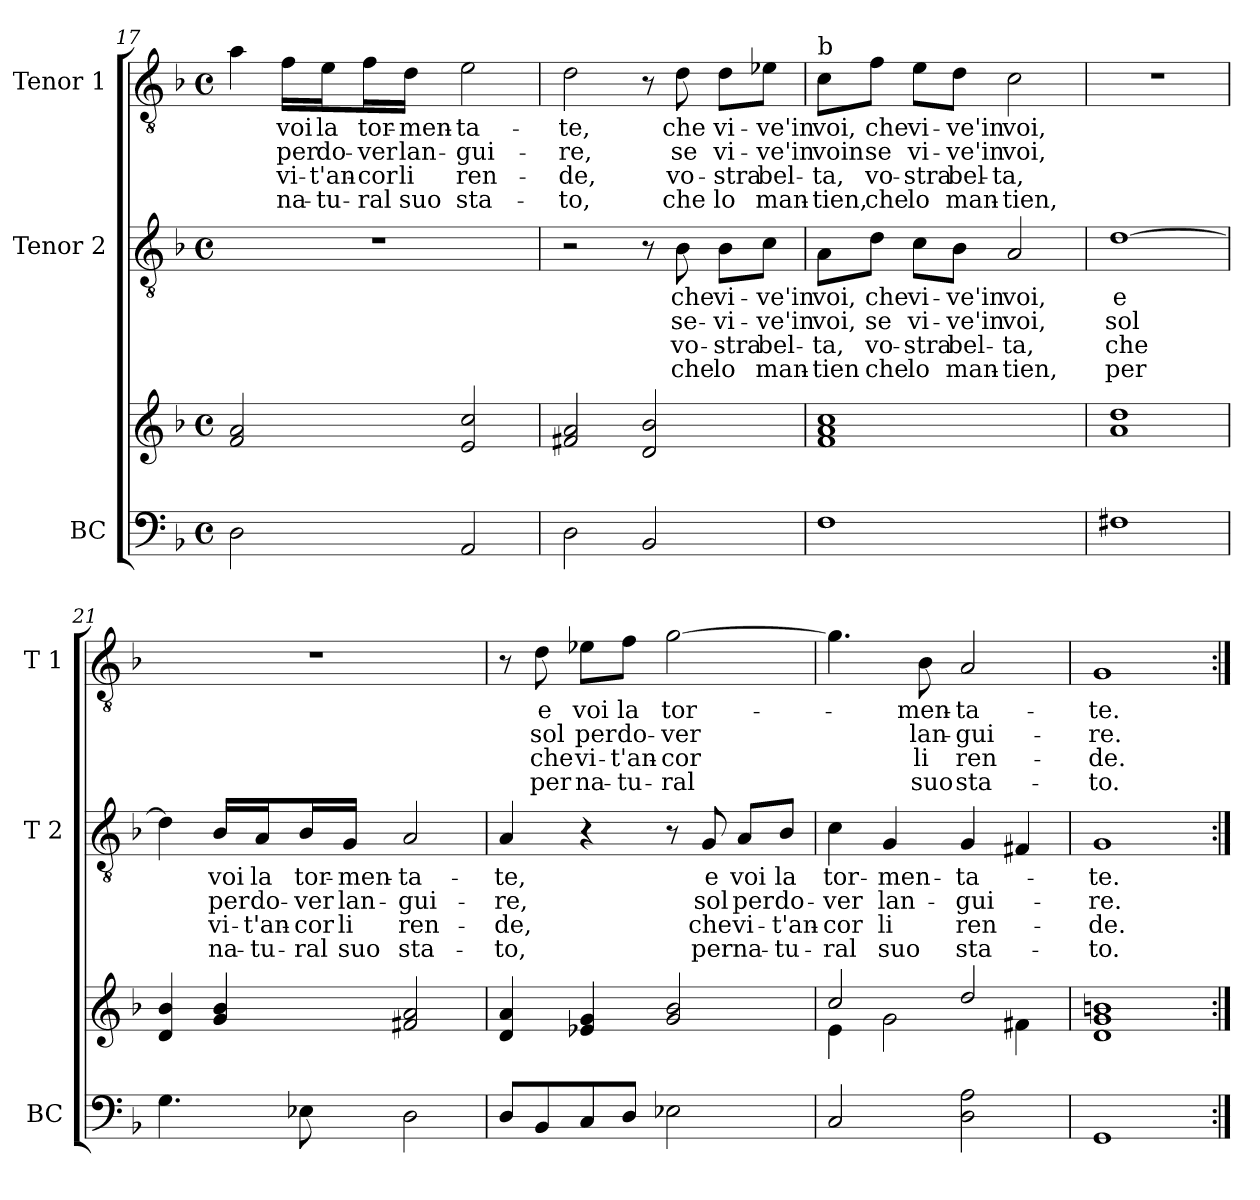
**kern	**kern	**kern	**text	**text	**text	**text	**kern	**text	**text	**text	**text
*part3	*part3	*part2	*part2	*part2	*part2	*part2	*part1	*part1	*part1	*part1	*part1
*staff4	*staff3	*staff2	*staff2	*staff2	*staff2	*staff2	*staff1	*staff1	*staff1	*staff1	*staff1
*I"BC	*	*I"Tenor 2	*	*	*	*	*I"Tenor 1	*	*	*	*
*I'BC	*	*I'T 2	*	*	*	*	*I'T 1	*	*	*	*
*clefF4	*clefG2	*clefGv2	*	*	*	*	*clefGv2	*	*	*	*
*k[b-]	*k[b-]	*k[b-]	*	*	*	*	*k[b-]	*	*	*	*
*F:	*F:	*F:	*	*	*	*	*F:	*	*	*	*
*M4/4	*M4/4	*M4/4	*	*	*	*	*M4/4	*	*	*	*
*met(c)	*met(c)	*met(c)	*	*	*	*	*met(c)	*	*	*	*
=17	=17	=17	=17	=17	=17	=17	=17	=17	=17	=17	=17
2D\	2f/ 2a/	1r	.	.	.	.	4a\	.	.	.	.
.	.	.	.	.	.	.	16f\LL	voi	per	vi-	na-
.	.	.	.	.	.	.	16e\J	la	do-	-t'an-	-tu-
.	.	.	.	.	.	.	16f\L	tor-	-ver	-cor	-ral
.	.	.	.	.	.	.	16d\JJ	-men-	lan-	li	suo
2AA/	2e/ 2cc/	.	.	.	.	.	2e\	-ta-	-gui-	ren-	sta-
=18	=18	=18	=18	=18	=18	=18	=18	=18	=18	=18	=18
2D\	2f#X/ 2a/	2r	.	.	.	.	2d\	-te,	-re,	-de,	-to,
2BB-/	2d/ 2b-/	8r	.	.	.	.	8r	.	.	.	.
.	.	8B-\	che	se-	vo-	che	8d\	che	se	vo-	che
.	.	8B-\L	vi-	-vi-	-stra	lo	8d\L	vi-	vi-	-stra	lo
.	.	8c\J	-ve'in	-ve'in	bel-	man-	8e-X\J	-ve'in	-ve'in	bel-	man-
=19	=19	=19	=19	=19	=19	=19	=19	=19	=19	=19	=19
!	!	!	!	!	!	!	!LO:TX:a:t=b	!	!	!	!
1F	1f 1a 1cc	8A\L	voi,	voi,	-ta,	-tien	8c\L	voi,	voin	-ta,	-tien,
.	.	8d\J	che	se	vo-	che	8f\J	che	se	vo-	che
.	.	8c\L	vi-	vi-	-stra	lo	8e\L	vi-	vi-	-stra	lo
.	.	8B-\J	-ve'in	-ve'in	bel-	man-	8d\J	-ve'in	-ve'in	bel-	man-
.	.	2A/	voi,	voi,	-ta,	-tien,	2c\	voi,	voi,	-ta,	-tien,
!!LO:LB:g=z
=20	=20	=20	=20	=20	=20	=20	=20	=20	=20	=20	=20
1F#X	1a 1dd	[1d	e	sol	che	per	1r	.	.	.	.
=21	=21	=21	=21	=21	=21	=21	=21	=21	=21	=21	=21
4.G\	4d/ 4b-/	4d\]	.	.	.	.	1r	.	.	.	.
.	4g/ 4b-/	16B-/LL	voi	per	vi-	na-	.	.	.	.	.
.	.	16A/J	la	do-	-t'an-	-tu-	.	.	.	.	.
8E-X\	.	16B-/L	tor-	-ver	-cor	-ral	.	.	.	.	.
.	.	16G/JJ	-men-	lan-	li	suo	.	.	.	.	.
2D\	2f#X/ 2a/	2A/	-ta-	-gui-	ren-	sta-	.	.	.	.	.
=22	=22	=22	=22	=22	=22	=22	=22	=22	=22	=22	=22
8D/L	4d/ 4a/	4A/	-te,	-re,	-de,	-to,	8r	.	.	.	.
8BB-/	.	.	.	.	.	.	8d\	e	sol	che	per
8C/	4e-X/ 4g/	4r	.	.	.	.	8e-X\L	voi	per	vi-	na-
8D/J	.	.	.	.	.	.	8f\J	la	do-	-t'an-	-tu-
2E-X\	2g/ 2b-/	8r	.	.	.	.	[2g\	tor-	-ver	-cor	-ral
.	.	8G/	e	sol	che	per	.	.	.	.	.
.	.	8A/L	voi	per	vi-	na-	.	.	.	.	.
.	.	8B-/J	la	do-	-t'an-	-tu-	.	.	.	.	.
=23	=23	=23	=23	=23	=23	=23	=23	=23	=23	=23	=23
*	*^	*	*	*	*	*	*	*	*	*	*
2C/	2cc/	4e\	4c\	tor-	-ver	-cor	-ral	4.g\]	.	.	.	.
.	.	2g\	4G/	-men-	lan-	li	suo	.	.	.	.	.
.	.	.	.	.	.	.	.	8B-\	-men-	lan-	li	suo
2D\ 2A\	2dd/	.	4G/	-ta-	-gui-	ren-	sta-	2A/	-ta-	-gui-	ren-	sta-
.	.	4f#X\	4F#X/	.	.	.	.	.	.	.	.	.
*	*v	*v	*	*	*	*	*	*	*	*	*	*
=24	=24	=24	=24	=24	=24	=24	=24	=24	=24	=24	=24
1GG	1d 1g 1bn	1G	-te.	-re.	-de.	-to.	1G	-te.	-re.	-de.	-to.
=:|!	=:|!	=:|!	=:|!	=:|!	=:|!	=:|!	=:|!	=:|!	=:|!	=:|!	=:|!
*-	*-	*-	*-	*-	*-	*-	*-	*-	*-	*-	*-
